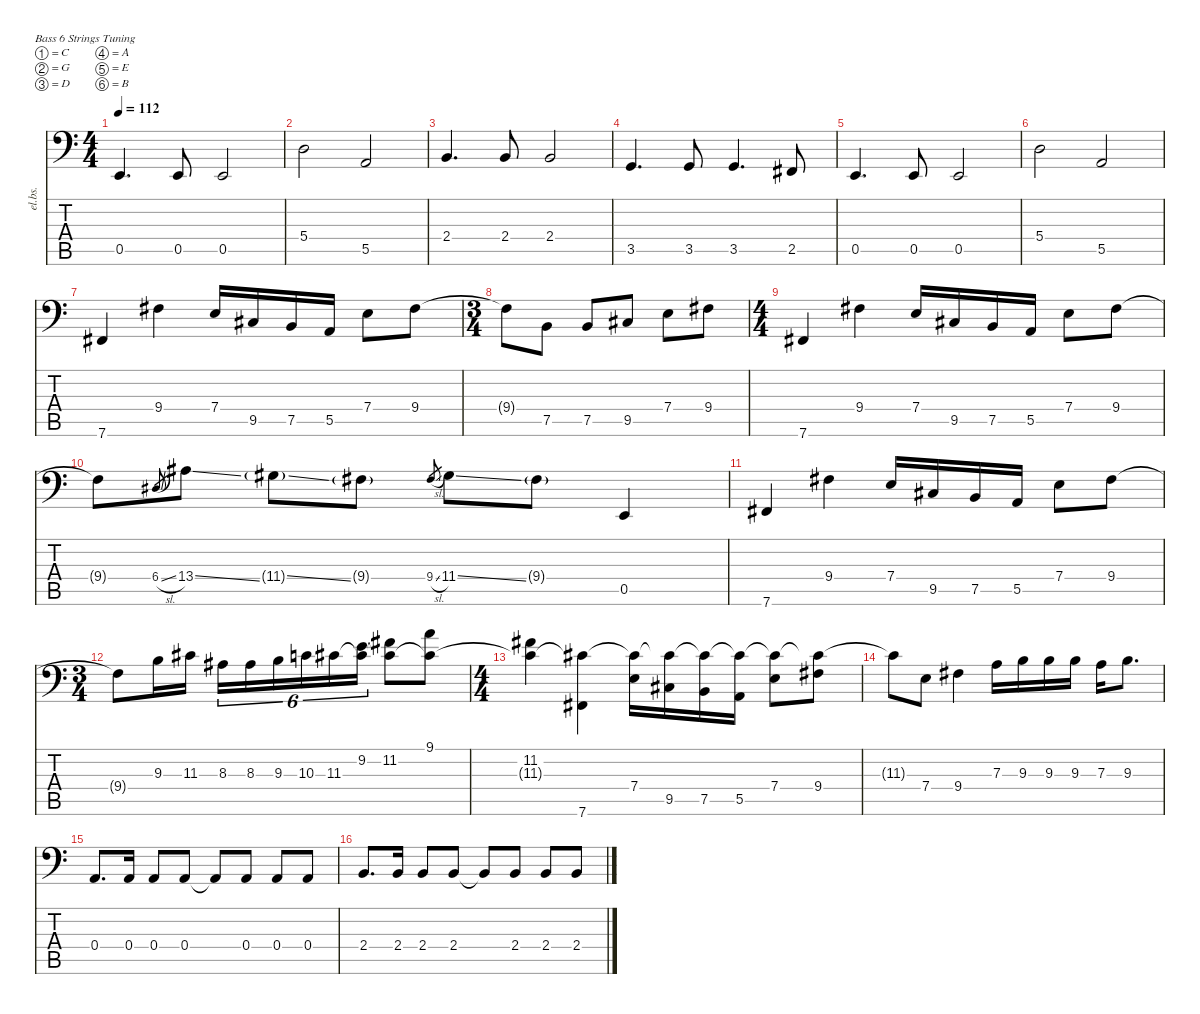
\defaultSystemsLayout 4
\hideDynamics
\bracketExtendMode nobrackets
\otherSystemsTrackNameOrientation horizontal
\track ("John Myung" "el.bs.") {instrument electricbassfinger}
\staff {score tabs}
\tuning (C3 G2 D2 A1 E1 B0)
\ts (4 4)
\tempo 112
\clef f4
\ks c
0.5.4{d dy f beam Up} 0.5.8{beam Up} 0.5.2{beam Up} |
5.4.2{beam Down} 5.5.2{beam Up} |
2.4.4{d beam Up} 2.4.8{beam Up} 2.4.2{beam Up} |
3.5.4{d beam Up} 3.5.8{beam Up} 3.5.4{d beam Up} 2.5{acc #}.8{beam Up} |
0.5.4{d beam Up} 0.5.8{beam Up} 0.5.2{beam Up} |
5.4.2{beam Down} 5.5.2{beam Up} |
7.6{acc #}.4{beam Up} 9.4{acc #}.4{beam Down} 7.4.16{beam Up} 9.5{acc #}.16{beam Up} 7.5.16{beam Up} 5.5.16{beam Up} 7.4.8{beam Down} 9.4{acc #}.8{beam Down} |
\ts (3 4)
\beaming (8 2 2 2)
9.4{t acc #}.8{beam Down} 7.5.8{beam Down} 7.5.8{beam Up} 9.5{acc #}.8{beam Up} 7.4.8{beam Down} 9.4{acc #}.8{beam Down} |
\ts (4 4)
\beaming (8 2 2 2 2)
7.6{acc #}.4{beam Up} 9.4{acc #}.4{beam Down} 7.4.16{beam Up} 9.5{acc #}.16{beam Up} 7.5.16{beam Up} 5.5.16{beam Up} 7.4.8{beam Down} 9.4{acc #}.8{beam Down} |
9.4{t acc #}.8{beam Down} 6.4{sl acc #}.8{gr dy mf beam Up} 13.4{ss acc #}.8{dy f beam Down} 11.4{ss g acc #}.8{dy mf beam Down} 9.4{g acc #}.8{beam Down} 9.4{sl acc #}.8{gr beam Up} 11.4{ss acc #}.8{dy f beam Down} 9.4{g acc #}.8{dy mf beam Down} 0.5.4{dy f beam Up} |
7.6{acc #}.4{beam Up} 9.4{acc #}.4{beam Down} 7.4.16{beam Up} 9.5{acc #}.16{beam Up} 7.5.16{beam Up} 5.5.16{beam Up} 7.4.8{beam Down} 9.4{acc #}.8{beam Down} |
\ts (3 4)
\beaming (8 2 2 2)
9.4{t acc #}.8{beam Down} 9.3.16{beam Down} 11.3{acc #}.16{beam Down} 8.3{acc #}.16{tu (6 4) beam Down} 8.3{acc #}.16{tu (6 4) beam Down} 9.3.16{tu (6 4) beam Down} 10.3.16{tu (6 4) beam Down} 11.3{acc #}.16{tu (6 4) beam Down} (9.2 11.3{t acc #}).16{tu (6 4) beam Down} (11.2{acc #} 11.3{t acc #}).8{beam Down} (9.1 11.3{t acc #}).8{beam Down} |
\ts (4 4)
\beaming (8 2 2 2 2)
(11.2{acc #} 11.3{t acc #}).4{beam Down} (7.6{acc #} 11.3{t acc #}).4{beam Down} (7.4 11.3{t acc #}).16{beam Down} (9.5{acc #} 11.3{t acc #}).16{beam Down} (7.5 11.3{t acc #}).16{beam Down} (5.5 11.3{t acc #}).16{beam Down} (7.4 11.3{t acc #}).8{beam Down} (9.4{acc #} 11.3{t acc #}).8{beam Down} |
11.3{t acc #}.8{beam Down} 7.4.8{beam Down} 9.4{acc #}.4{beam Down} 7.3.16{beam Down} 9.3.16{beam Down} 9.3.16{beam Down} 9.3.16{beam Down} 7.3.16{beam Down} 9.3.8{d beam Down} |
0.4.8{d beam Up} 0.4.16{beam Up} 0.4.8{beam Up} 0.4.8{beam Up} 0.4{t}.8{beam Up} 0.4.8{beam Up} 0.4.8{beam Up} 0.4.8{beam Up} |
2.4.8{d beam Up} 2.4.16{beam Up} 2.4.8{beam Up} 2.4.8{beam Up} 2.4{t}.8{beam Up} 2.4.8{beam Up} 2.4.8{beam Up} 2.4.8{beam Up}
